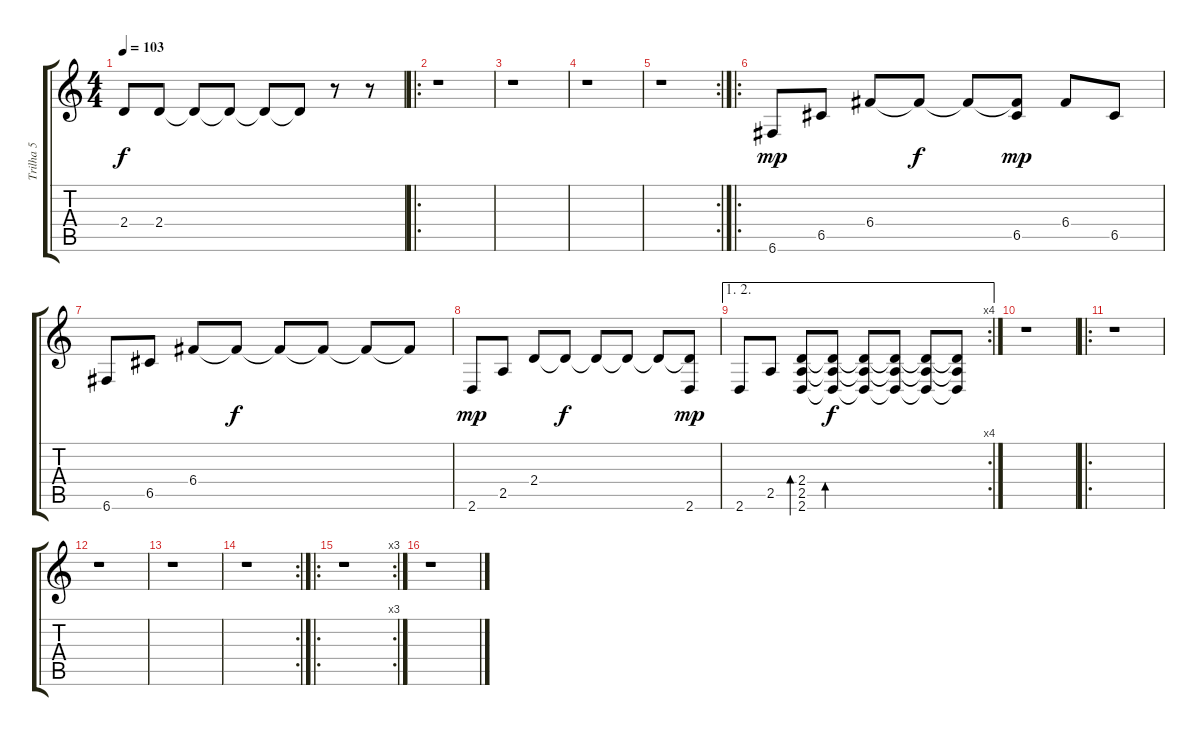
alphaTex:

\track ("Trilha 5" "Trilha 5") {instrument overdrivenguitar}
\staff {score tabs}
\tuning (D4 A3 F3 C3 G2 C2) {hide}
\ts (4 4)
\tempo 103
\clef g2
\ks c
2.4.8{dy f} 2.4.8 2.4{t}.8 2.4{t}.8 2.4{t}.8 2.4{t}.8 r.8 r.8 |
\ro
r.1 |
r.1 |
r.1 |
\rc 2
r.1 |
\ro
6.6.8{dy mp} 6.5.8 6.4.8 6.4{t}.8{dy f} 6.4{t}.8 (6.4{t} 6.5).8{dy mp} 6.4.8 6.5.8 |
6.6.8 6.5.8 6.4.8 6.4{t}.8{dy f} 6.4{t}.8 6.4{t}.8 6.4{t}.8 6.4{t}.8 |
2.6.8{dy mp} 2.5.8 2.4.8 2.4{t}.8{dy f} 2.4{t}.8 2.4{t}.8 2.4{t}.8 (2.4{t} 2.6).8{dy mp} |
\ae (1 2)
\rc 4
2.6.8 2.5.8 (2.4 2.5 2.6).8{bd 480} (2.4{t} 2.5{t} 2.6{t}).8{bd 480 dy f} (2.4{t} 2.5{t} 2.6{t}).8 (2.4{t} 2.5{t} 2.6{t}).8 (2.4{t} 2.5{t} 2.6{t}).8 (2.4{t} 2.5{t} 2.6{t}).8 |
r.1 |
\ro
r.1 |
r.1 |
r.1 |
\rc 2
r.1 |
\ro
\rc 3
r.1 |
r.1
